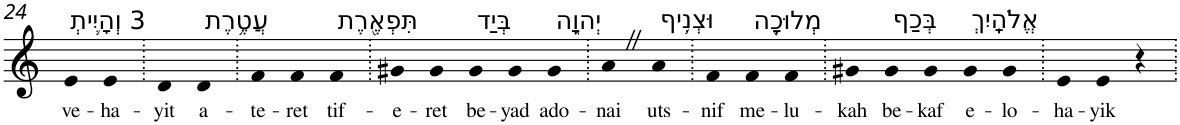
**kern	**text
*part1	*part1
*staff1	*staff1
*I"Piano	*
*I'Pno	*
!!LO:PB:g=z
*clefG2	*
*k[]	*
=24	=24
!LO:TX:a:t=3 וְהָיִ֛יתְ	!
!	!LO:LY:b
4e	ve-
!	!LO:LY:b
4e	-ha-
=25.	=25.
!	!LO:LY:b
4d	-yit
!LO:TX:a:t=עֲטֶ֥רֶת	!
!	!LO:LY:b
4d	a-
=26.	=26.
!	!LO:LY:b
4f	-te-
!	!LO:LY:b
4f	-ret
!LO:TX:a:t=תִּפְאֶ֖רֶת	!
!	!LO:LY:b
4f	tif-
=27.	=27.
!	!LO:LY:b
4g#X	-e-
!	!LO:LY:b
4g#	-ret
!LO:TX:a:t=בְּיַד	!
!	!LO:LY:b
4g#	be-
!	!LO:LY:b
4g#	-yad
!LO:TX:a:t=יְהוָ֑ה	!
!	!LO:LY:b
4g#	ado-
=28.	=28.
!	!LO:LY:b
4aZ	-nai
!LO:TX:a:t=וּצְנִ֥יף	!
!	!LO:LY:b
4a	uts-
=29.	=29.
!	!LO:LY:b
4f	-nif
!LO:TX:a:t=מְלוּכָ֖ה	!
!	!LO:LY:b
4f	me-
!	!LO:LY:b
4f	-lu-
=30.	=30.
!	!LO:LY:b
4g#X	-kah
!LO:TX:a:t=בְּכַף	!
!	!LO:LY:b
4g#	be-
!	!LO:LY:b
4g#	-kaf
!LO:TX:a:t=אֱלֹהָֽיִךְ	!
!	!LO:LY:b
4g#	e-
!	!LO:LY:b
4g#	-lo-
=31.	=31.
!	!LO:LY:b
4e	-ha-
!	!LO:LY:b
4e	-yik
4r	.
=.	=.
*-	*-
